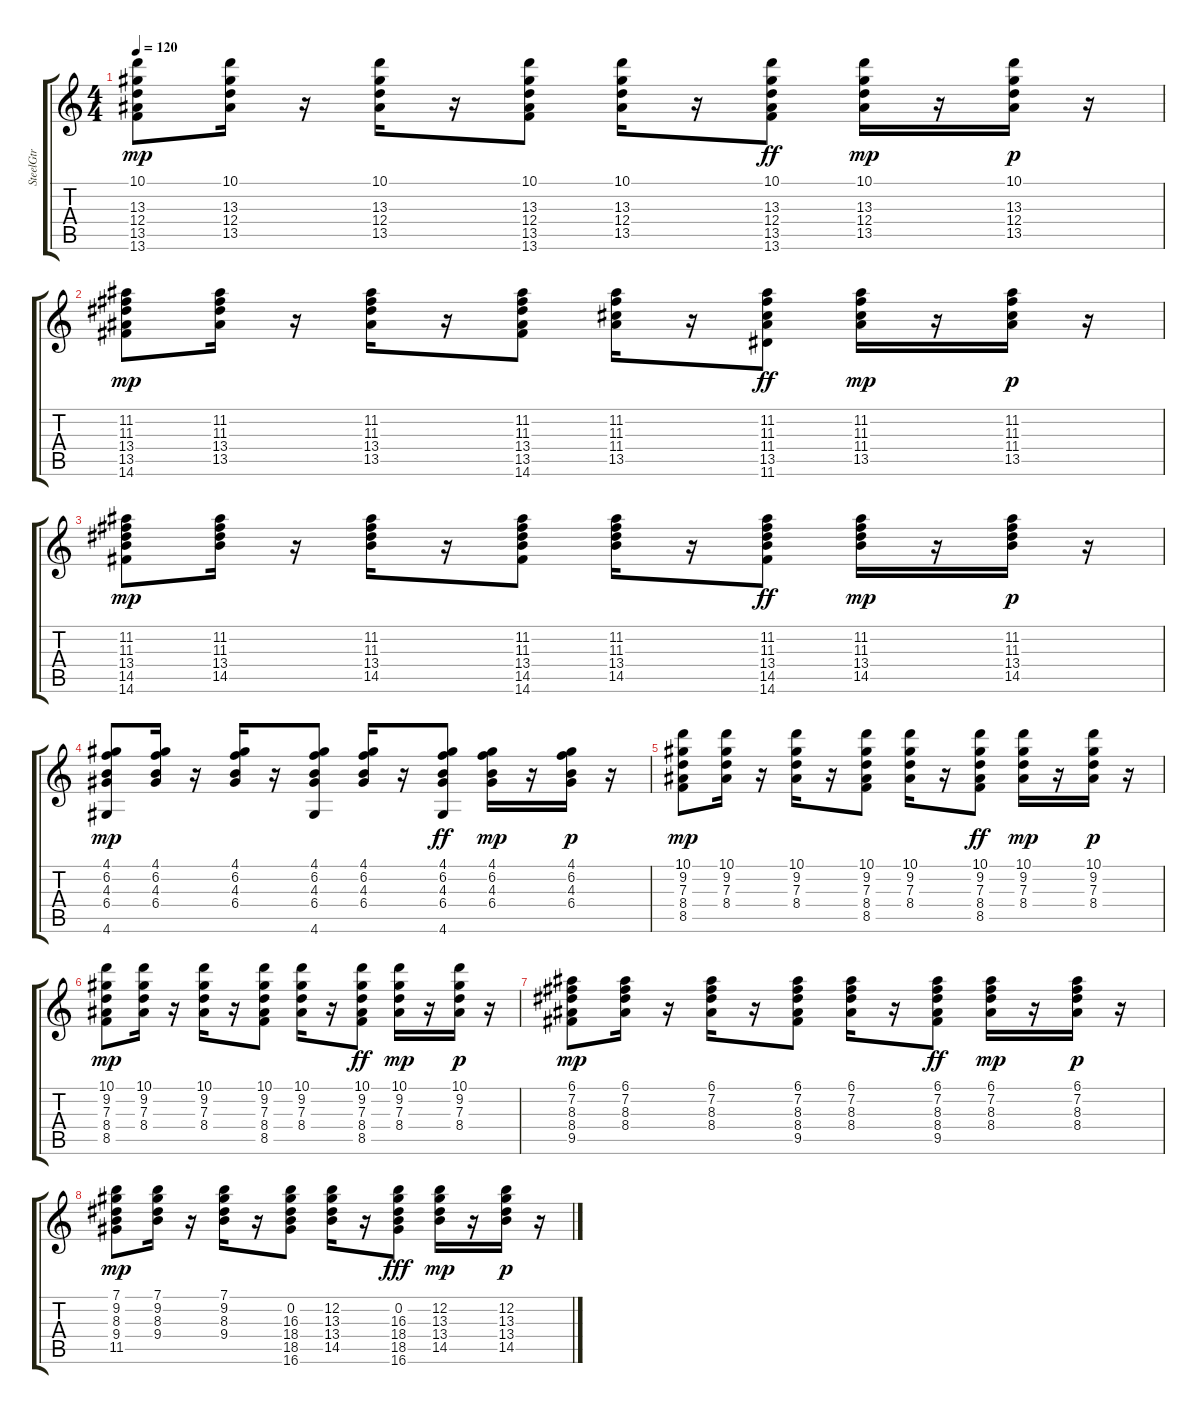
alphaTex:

\track ("SteelGtr" "SteelGtr") {instrument acousticguitarsteel}
\staff {score tabs}
\tuning (E4 B3 G3 D3 A2 E2) {hide}
\ts (4 4)
\tempo 120
\clef g2
\ks c
(10.1 13.3 12.4 13.5 13.6).8{dy mp} (10.1 13.3 12.4 13.5).16 r.16 (10.1 13.3 12.4 13.5).16 r.16 (10.1 13.3 12.4 13.5 13.6).8 (10.1 13.3 12.4 13.5).16 r.16 (10.1 13.3 12.4 13.5 13.6).8{dy ff} (10.1 13.3 12.4 13.5).16{dy mp} r.16 (10.1 13.3 12.4 13.5).16{dy p} r.16 |
(11.2 11.3 13.4 13.5 14.6).8{dy mp} (11.2 11.3 13.4 13.5).16 r.16 (11.2 11.3 13.4 13.5).16 r.16 (11.2 11.3 13.4 13.5 14.6).8 (11.2 11.3 11.4 13.5).16 r.16 (11.2 11.3 11.4 13.5 11.6).8{dy ff} (11.2 11.3 11.4 13.5).16{dy mp} r.16 (11.2 11.3 11.4 13.5).16{dy p} r.16 |
(11.2 11.3 13.4 14.5 14.6).8{dy mp} (11.2 11.3 13.4 14.5).16 r.16 (11.2 11.3 13.4 14.5).16 r.16 (11.2 11.3 13.4 14.5 14.6).8 (11.2 11.3 13.4 14.5).16 r.16 (11.2 11.3 13.4 14.5 14.6).8{dy ff} (11.2 11.3 13.4 14.5).16{dy mp} r.16 (11.2 11.3 13.4 14.5).16{dy p} r.16 |
(4.1 6.2 4.3 6.4 4.6).8{dy mp} (4.1 6.2 4.3 6.4).16 r.16 (4.1 6.2 4.3 6.4).16 r.16 (4.1 6.2 4.3 6.4 4.6).8 (4.1 6.2 4.3 6.4).16 r.16 (4.1 6.2 4.3 6.4 4.6).8{dy ff} (4.1 6.2 4.3 6.4).16{dy mp} r.16 (4.1 6.2 4.3 6.4).16{dy p} r.16 |
(10.1 9.2 7.3 8.4 8.5).8{dy mp} (10.1 9.2 7.3 8.4).16 r.16 (10.1 9.2 7.3 8.4).16 r.16 (10.1 9.2 7.3 8.4 8.5).8 (10.1 9.2 7.3 8.4).16 r.16 (10.1 9.2 7.3 8.4 8.5).8{dy ff} (10.1 9.2 7.3 8.4).16{dy mp} r.16 (10.1 9.2 7.3 8.4).16{dy p} r.16 |
(10.1 9.2 7.3 8.4 8.5).8{dy mp} (10.1 9.2 7.3 8.4).16 r.16 (10.1 9.2 7.3 8.4).16 r.16 (10.1 9.2 7.3 8.4 8.5).8 (10.1 9.2 7.3 8.4).16 r.16 (10.1 9.2 7.3 8.4 8.5).8{dy ff} (10.1 9.2 7.3 8.4).16{dy mp} r.16 (10.1 9.2 7.3 8.4).16{dy p} r.16 |
(6.1 7.2 8.3 8.4 9.5).8{dy mp} (6.1 7.2 8.3 8.4).16 r.16 (6.1 7.2 8.3 8.4).16 r.16 (6.1 7.2 8.3 8.4 9.5).8 (6.1 7.2 8.3 8.4).16 r.16 (6.1 7.2 8.3 8.4 9.5).8{dy ff} (6.1 7.2 8.3 8.4).16{dy mp} r.16 (6.1 7.2 8.3 8.4).16{dy p} r.16 |
(7.1 9.2 8.3 9.4 11.5).8{dy mp} (7.1 9.2 8.3 9.4).16 r.16 (7.1 9.2 8.3 9.4).16 r.16 (0.2 16.3 18.4 18.5 16.6).8 (12.2 13.3 13.4 14.5).16 r.16 (0.2 16.3 18.4 18.5 16.6).8{dy fff} (12.2 13.3 13.4 14.5).16{dy mp} r.16 (12.2 13.3 13.4 14.5).16{dy p} r.16
